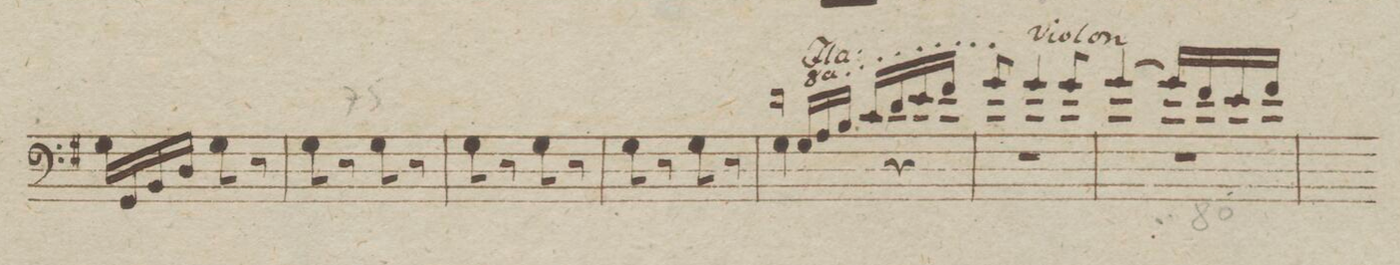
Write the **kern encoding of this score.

**kern
*I"Organo.
*clefF4
*k[f#]
*met(c)
*M2/4
16G\LL
16GG/
16BB/
16D/JJ
8G\
8r
=152
8G\
8r
8G\
8r
=153
8G\
8r
8G\
8r
=154
8G\
8r
8G\
8r
=155
*^
16r	4G\
*8va	*
16g/LL	.
16a/	.
16b/JJ	.
16cc/LL	4rc
16dd/	.
16ee/	.
16ff#/JJ	.
=156	=156
8gg/	2ra
*X8va	*
4g/	.
8g/	.
=157	=157
[4g/	2rF
16g/LL]	.
16f#/	.
16e/	.
16f#/JJ	.
=158	=158
*-	*-
